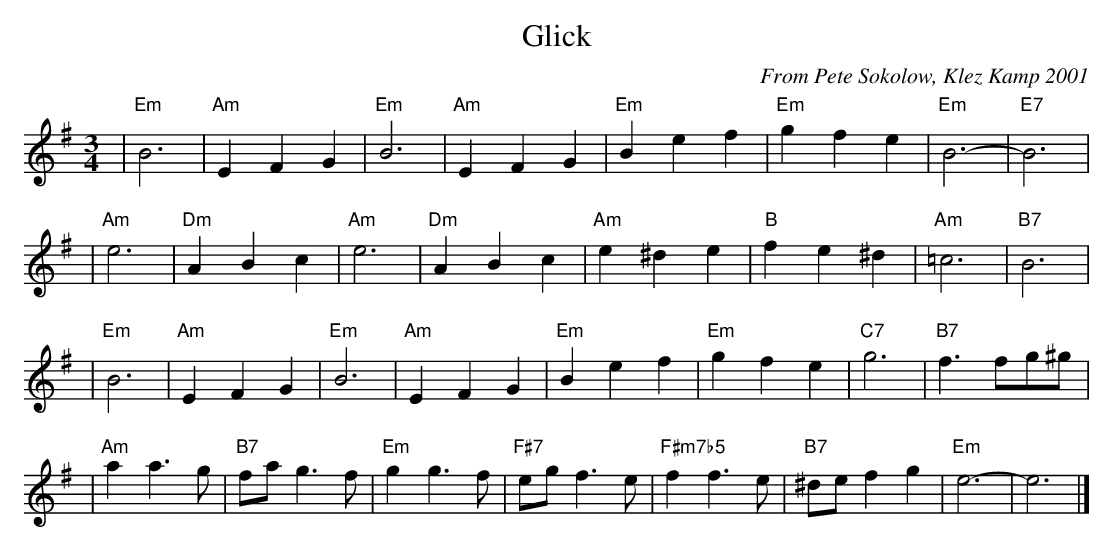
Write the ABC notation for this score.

X:1
T: Glick
C: From Pete Sokolow, Klez Kamp 2001
M: 3/4
K: Em
L: 1/4
| "Em"B3 | "Am"E F G | "Em"B3 | "Am"E F G | "Em"B e f | "Em"g f e | "Em"B3- | "E7"B3 |
| "Am"e3 | "Dm"A B c | "Am"e3 | "Dm"A B c | "Am"e ^d e | "B"f e ^d | "Am"=c3 | "B7"B3 |
| "Em"B3 | "Am"E F G | "Em"B3 | "Am"E F G | "Em"B e f | "Em"g f e | "C7"g3 | "B7"f3/f/g/^g/ |
| "Am"a a>g | "B7"f/a/ g>f | "Em"g g>f | "F#7"e/g/ f>e | "F#m7b5"f f>e | "B7"^d/e/ f g | "Em"e3- | e3 |]
